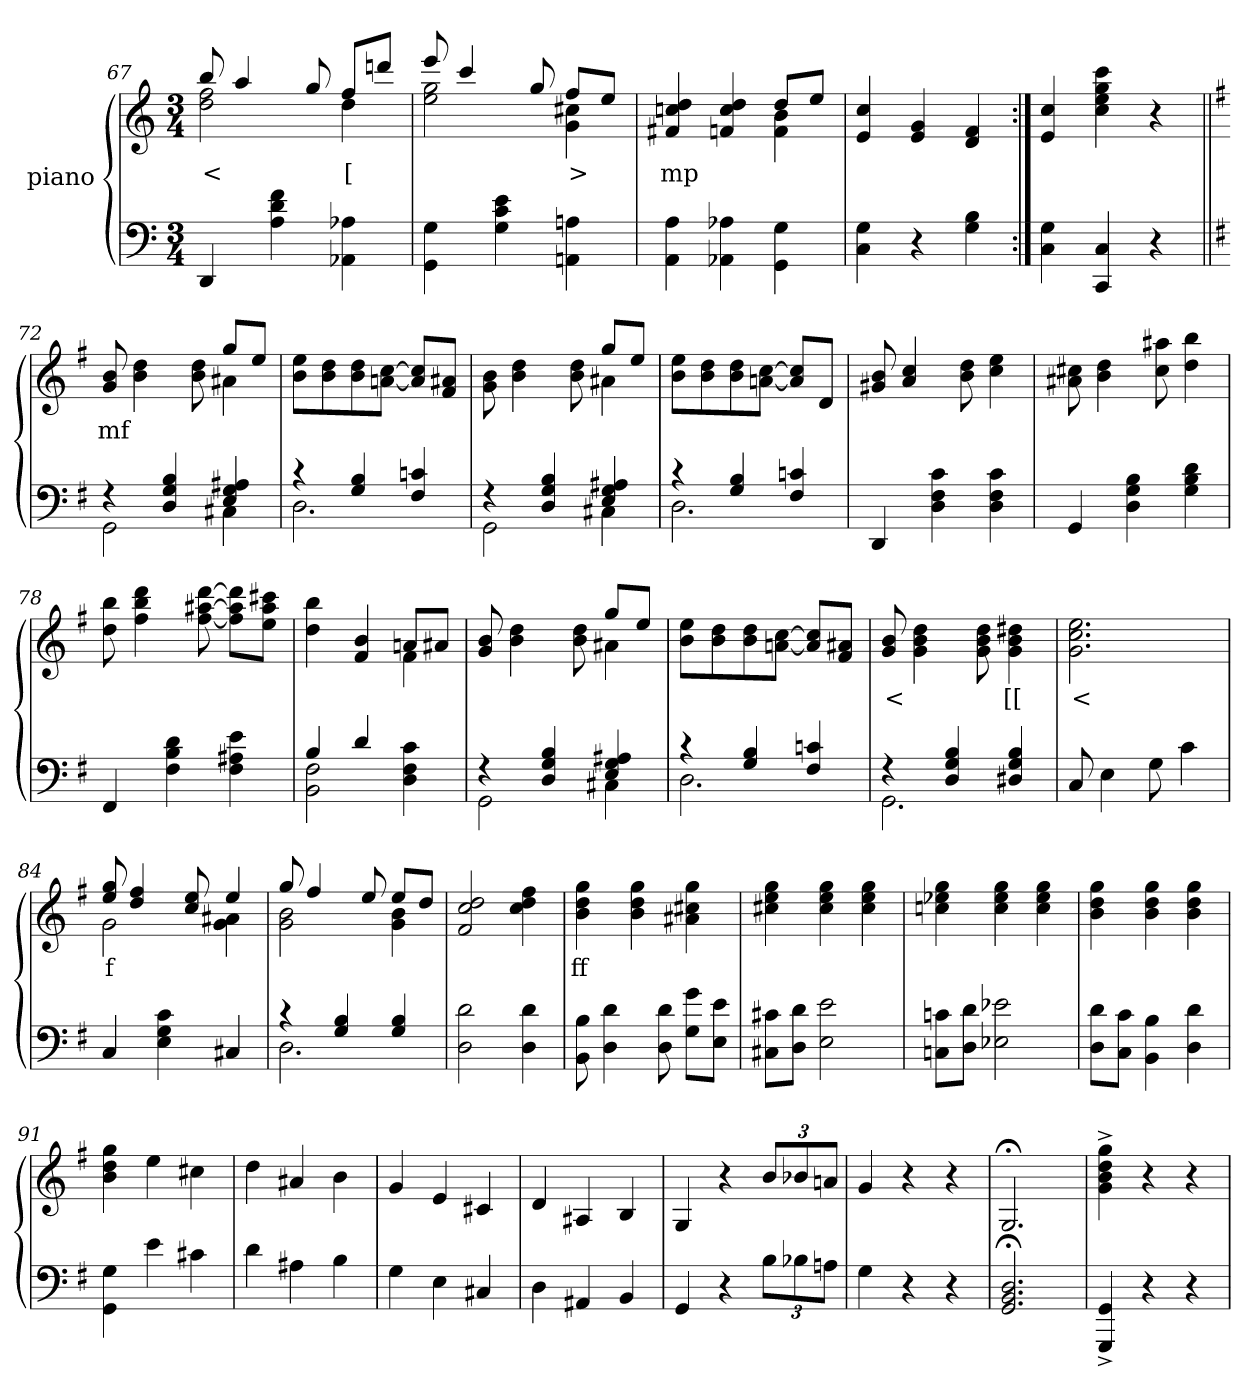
**kern	**kern	**text
*part2	*part1	*part1
*staff2	*staff1	*staff1
*	*I"piano	*
*clefF4	*clefG2	*
*k[]	*k[]	*
*M3/4	*M3/4	*
=67	=67	=67
*	*^	*
4DD	8bb	2dd 2ff	<
.	4aa	.	.
4f 4d 4A	.	.	.
.	8gg	.	.
4A-X 4AA-X	8ffL	4dd	[
.	8dddnJ	.	.
=68	=68	=68	=68
4G\ 4GG\	8eee	2ee 2gg	.
.	4ccc	.	.
4e 4c 4G	.	.	.
.	8gg	.	.
4An 4AAn	8ffL	4g 4cc#X	>
.	8eeJ	.	.
=69	=69	=69	=69
4A 4AA	4f#X 4ccn 4dd	2ryy	mp
4A-X 4AA-X	4fn 4cc 4dd	.	.
4G\ 4GG\	8ddL	4f 4b	.
.	8eeJ	.	.
*	*v	*v	*
=70	=70	=70
4G 4C	4e 4cc	.
4r	4e 4g	.
4B 4G	4d 4f	.
=71:|!	=71:|!	=71:|!
4G 4C	4e 4cc	.
4C 4CC	4cc 4ee 4gg 4ccc	.
4r	4r	.
=72||	=72||	=72||
*k[f#]	*k[f#]	*
*^	*	*
*	*	*^	*
4r	2GG	8g 8b	2ryy	mf
.	.	4b 4dd	.	.
4B 4G 4D	.	.	.	.
.	.	8b 8dd	.	.
4A#X 4G 4E	4C#X	8ggL	4a#X	.
.	.	8eeJ	.	.
*	*	*v	*v	*
=73	=73	=73	=73
4r	2.D	8b 8eeL	.
.	.	8b 8dd	.
4B 4G	.	8b 8dd	.
.	.	[8an [8ccJ	.
4cn 4F#	.	8a] 8cc]L	.
.	.	8f# 8a#XJ	.
=74	=74	=74	=74
*	*	*^	*
4r	2GG	8g\ 8b\	2ryy	.
.	.	4b 4dd	.	.
4B 4G 4D	.	.	.	.
.	.	8b 8dd	.	.
4A#X 4G 4E	4C#X	8ggL	4a#X	.
.	.	8eeJ	.	.
*	*	*v	*v	*
=75	=75	=75	=75
4r	2.D	8b 8eeL	.
.	.	8b 8dd	.
4B 4G	.	8b 8dd	.
.	.	[8an [8ccJ	.
4cn 4F#	.	8a] 8cc]L	.
.	.	8dJ	.
*v	*v	*	*
=76	=76	=76
4DD	8g#X 8b	.
.	4a/ 4cc/	.
4c 4F# 4D	.	.
.	8b 8dd	.
4c 4F# 4D	4cc 4ee	.
=77	=77	=77
4GG	8a#X 8cc#X	.
.	4b 4dd	.
4B 4G 4D	.	.
.	8cc# 8aa#	.
4d 4B 4G	4dd 4bb	.
=78	=78	=78
4FF#	8dd 8bb	.
.	4ff# 4bb 4ddd	.
4d 4B 4F#	.	.
.	[8ff# [8aa#X [8ddd	.
4e 4A#X 4F#	8ff#] 8aa#] 8ddd]L	.
.	8ee 8aa# 8ccc#XJ	.
=79	=79	=79
*^	*^	*
4B	2F# 2BB	4dd 4bb	2ryy	.
4d	.	4f# 4b	.	.
4c 4F# 4D	4ryy	8anL	4f#	.
.	.	8a#XJ	.	.
=80	=80	=80	=80	=80
4r	2GG	8g 8b	2ryy	.
.	.	4b 4dd	.	.
4B 4G 4D	.	.	.	.
.	.	8b 8dd	.	.
4A#X 4G 4E	4C#X	8ggL	4a#X	.
.	.	8eeJ	.	.
*	*	*v	*v	*
=81	=81	=81	=81
4r	2.D	8b 8eeL	.
.	.	8b 8dd	.
4B 4G	.	8b 8dd	.
.	.	[8an [8ccJ	.
4cn 4F#	.	8a] 8cc]L	.
.	.	8f# 8a#XJ	.
=82	=82	=82	=82
4r	2.GG	8g 8b	<
.	.	4g 4b 4dd	.
4B 4G 4D	.	.	.
.	.	8g 8b 8dd	.
4B 4G 4D#X	.	4g 4b 4dd#X	[[
*v	*v	*	*
=83	=83	=83
8C	2.g 2.cc 2.ee	<
4E	.	.
8G	.	.
4c	.	.
=84	=84	=84
*	*^	*
4C	8ee 8gg	2g	f
.	4dd 4ff#	.	.
4c 4G 4E	.	.	.
.	8cc 8ee	.	.
4C#X	4ee	4g 4a#X	.
=85	=85	=85	=85
*^	*	*	*
4r	2.D	8gg	2g 2b	.
.	.	4ff#	.	.
4B 4G	.	.	.	.
.	.	8ee	.	.
4B 4G	.	8eeL	4g 4b	.
.	.	8ddJ	.	.
*v	*v	*	*	*
*	*v	*v	*
=86	=86	=86
2d 2D	2f# 2cc 2dd	.
4d 4D	4cc 4dd 4ff#	.
=87	=87	=87
8B 8BB	4b 4dd 4gg	ff
4d 4D	.	.
.	4b 4dd 4gg	.
8d 8D	.	.
8g 8GL	4a#X 4cc#X 4gg	.
8e 8EJ	.	.
=88	=88	=88
8c#X 8C#XL	4cc#X 4ee 4gg	.
8d 8DJ	.	.
2e 2E	4cc# 4ee 4gg	.
.	4cc# 4ee 4gg	.
=89	=89	=89
8cn 8CnL	4ccn 4ee-X 4gg	.
8d 8DJ	.	.
2e-X 2E-X	4cc 4ee- 4gg	.
.	4cc 4ee- 4gg	.
=90	=90	=90
8d 8DL	4b 4dd 4gg	.
8c 8CJ	.	.
4B 4BB	4b 4dd 4gg	.
4d 4D	4b 4dd 4gg	.
=91	=91	=91
4G\ 4GG\	4b 4dd 4gg	.
4e	4ee	.
4c#X	4cc#X	.
=92	=92	=92
4d	4dd	.
4A#X	4a#X	.
4B	4b	.
=93	=93	=93
4G	4g	.
4E	4e	.
4C#X	4c#X	.
=94	=94	=94
4D	4d	.
4AA#X	4A#X	.
4BB	4B	.
=95	=95	=95
4GG	4G	.
4r	4r	.
12BL	12bL	.
12B-X	12b-X	.
12AnJ	12anJ	.
=96	=96	=96
4G	4g	.
4r	4r	.
4r	4r	.
=97	=97	=97
2.D;< 2.BB;< 2.GG;<	2.G;<	.
=98	=98	=98
4GG^> 4GGG^>	4g^> 4b^> 4dd^> 4gg^>	.
4r	4r	.
4r	4r	.
=	=	=
*-	*-	*-
